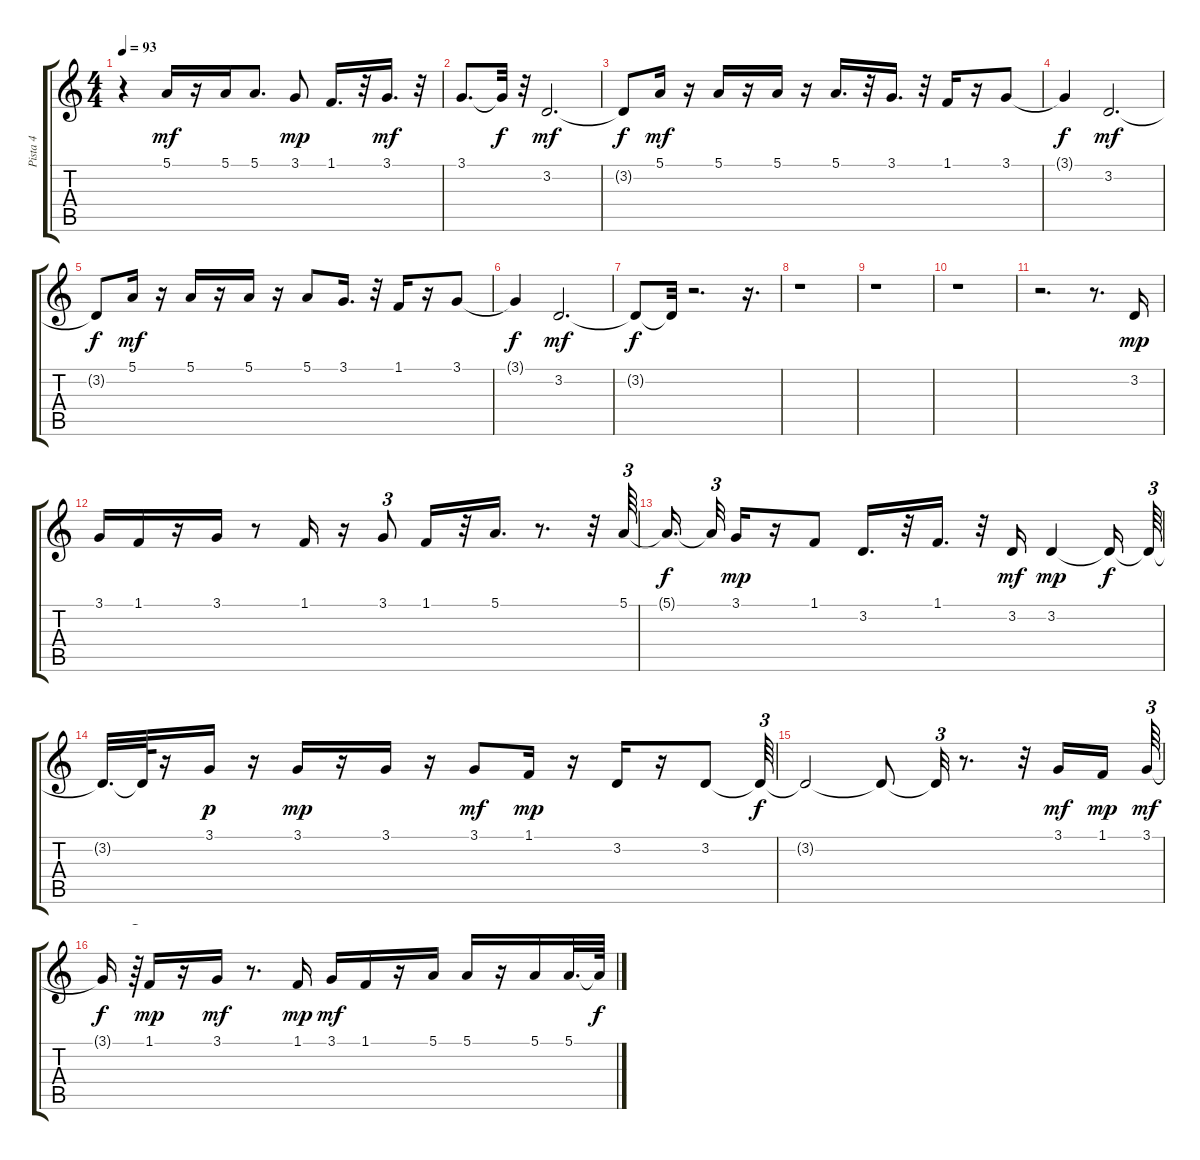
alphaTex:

\track ("Pista 4" "Pista 4") {instrument oboe}
\staff {score tabs}
\tuning (E4 B3 G3 D3 A2 E2) {hide}
\ts (4 4)
\tempo 93
\clef g2
\ks c
r.4{dy f} 5.1.16{dy mf} r.16 5.1.16 5.1.8{d} 3.1.8{dy mp} 1.1.16{d} r.32 3.1.16{d dy mf} r.32 |
3.1.8{d} 3.1{t}.32{dy f} r.32 3.2.2{d dy mf} |
3.2{t}.8{dy f} 5.1.16{dy mf} r.16 5.1.16 r.16 5.1.16 r.16 5.1.16{d} r.32 3.1.16{d} r.32 1.1.16 r.16 3.1.8 |
3.1{t}.4{dy f} 3.2.2{d dy mf} |
3.2{t}.8{dy f} 5.1.16{dy mf} r.16 5.1.16 r.16 5.1.16 r.16 5.1.8 3.1.16{d} r.32 1.1.16 r.16 3.1.8 |
3.1{t}.4{dy f} 3.2.2{d dy mf} |
3.2{t}.8{dy f} 3.2{t}.32 r.2{d} r.16{d} |
r.1 |
r.1 |
r.1 |
r.2{d} r.8{d} 3.2.16{dy mp} |
3.1.16 1.1.16 r.16 3.1.16 r.8 1.1.16 r.16 3.1.8{tu (3 2)} 1.1.16 r.32 5.1.16{d} r.8{d} r.32 5.1.64{tu (3 2)} |
5.1{t}.16{d dy f} 5.1{t}.32{tu (3 2)} 3.1.16{dy mp} r.16 1.1.8 3.2.16{d} r.32 1.1.16{d} r.32 3.2.16{dy mf} 3.2.4{dy mp} 3.2{t}.16{dy f} 3.2{t}.64{tu (3 2)} |
3.2{t}.32{d} 3.2{t}.64 r.16 3.1.16{dy p} r.16 3.1.16{dy mp} r.16 3.1.16 r.16 3.1.8{dy mf} 1.1.16{dy mp} r.16 3.2.16 r.16 3.2.8 3.2{t}.64{tu (3 2) dy f} |
3.2{t}.2 3.2{t}.8 3.2{t}.32{tu (3 2)} r.8{d} r.32 3.1.16{dy mf} 1.1.16{dy mp} 3.1.64{tu (3 2) dy mf} |
3.1{t}.16{dy f} r.64{tu (3 2)} 1.1.16{dy mp} r.16 3.1.16{dy mf} r.8{d} 1.1.16{dy mp} 3.1.16{dy mf} 1.1.16 r.16 5.1.16 5.1.16 r.16 5.1.16 5.1.32{d} 5.1{t}.64{dy f}
